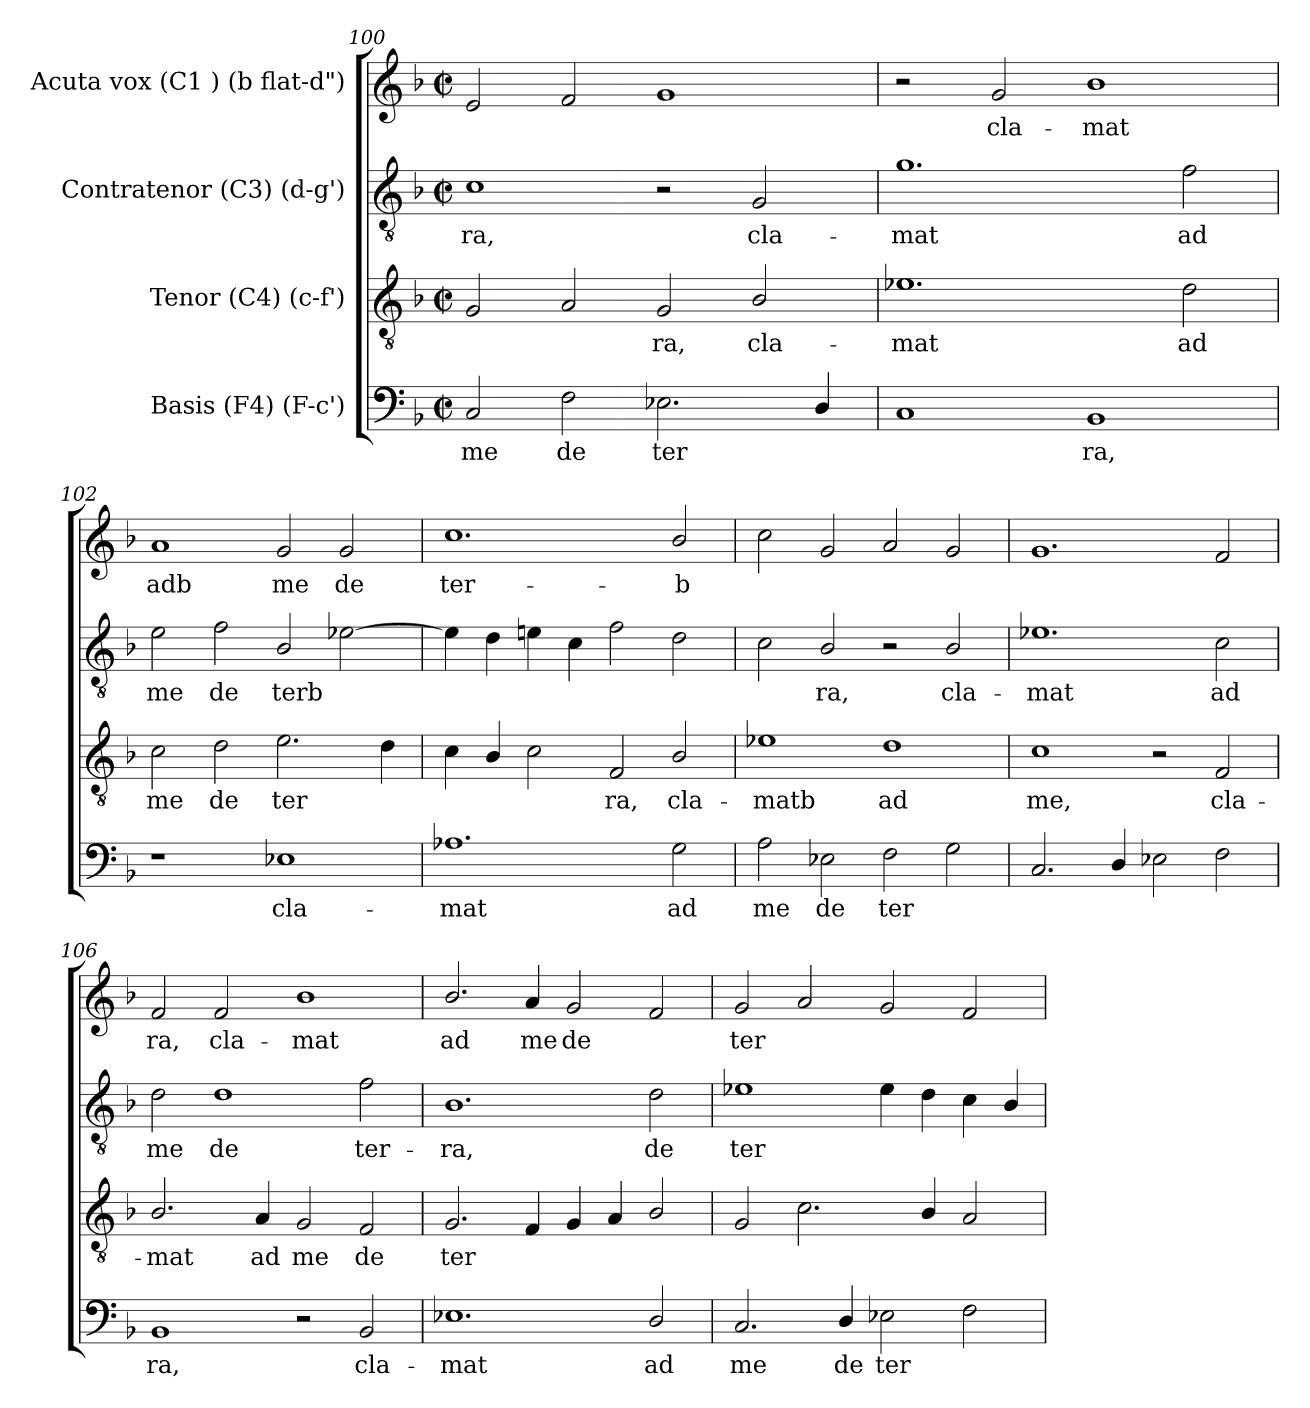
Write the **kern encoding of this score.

**kern	**text	**kern	**text	**kern	**text	**kern	**text
*part4	*part4	*part3	*part3	*part2	*part2	*part1	*part1
*staff4	*staff4	*staff3	*staff3	*staff2	*staff2	*staff1	*staff1
*I"Basis (F4)  (F-c')	*	*I"Tenor (C4)  (c-f')	*	*I"Contratenor (C3)  (d-g')	*	*I"Acuta vox (C1 )  (b flat-d")	*
*clefF4	*	*clefGv2	*	*clefGv2	*	*clefG2	*
*k[b-]	*	*k[b-]	*	*k[b-]	*	*k[b-]	*
*F:	*	*F:	*	*F:	*	*F:	*
*M2/2	*	*M2/2	*	*M2/2	*	*M2/2	*
*met(c|)	*	*met(c|)	*	*met(c|)	*	*met(c|)	*
=100	=100	=100	=100	=100	=100	=100	=100
!	!LO:LY:b:cj	!	!LO:LY:b:cj	!	!LO:LY:b:cj	!	!LO:LY:b:cj
2C/	me	2G/	--	1c	-ra,	2e/	.
!	!LO:LY:b:cj	!	!LO:LY:b:cj	!	!	!	!LO:LY:b:cj
2F\	de	2A/	--	.	.	2f/	.
!	!LO:LY:b:cj	!	!LO:LY:b:cj	!	!	!	!LO:LY:b:cj
2.E-X\	ter-	2G/	-ra,	2r	.	1g	.
!	!	!	!LO:LY:b:cj	!	!LO:LY:b:cj	!	!
.	.	2B-/	cla-	2G/	cla-	.	.
!	!LO:LY:b:cj	!	!	!	!	!	!
4D/	--	.	.	.	.	.	.
!!LO:LB:g=z
=101	=101	=101	=101	=101	=101	=101	=101
!	!LO:LY:b:cj	!	!LO:LY:b:cj	!	!LO:LY:b:cj	!	!
1C	--	1.e-X	-mat	1.g	-mat	2r	.
!	!	!	!	!	!	!	!LO:LY:b:cj
.	.	.	.	.	.	2g/	cla-
!	!LO:LY:b:cj	!	!	!	!	!	!LO:LY:b:cj
1BB-	-ra,	.	.	.	.	1b-	-mat
!	!	!	!LO:LY:b:cj	!	!LO:LY:b:cj	!	!
.	.	2d\	ad	2f\	ad	.	.
=102	=102	=102	=102	=102	=102	=102	=102
!	!	!	!LO:LY:b:cj	!	!LO:LY:b:cj	!	!LO:LY:b:cj
1r	.	2c\	me	2e\	me	1a	adb
!	!	!	!LO:LY:b:cj	!	!LO:LY:b:cj	!	!
.	.	2d\	de	2f\	de	.	.
!	!LO:LY:b:cj	!	!LO:LY:b:cj	!	!LO:LY:b:cj	!	!LO:LY:b:cj
1E-X	cla-	2.e\	ter-	2B-/	terb-	2g/	me
!	!	!	!	!	!LO:LY:b:cj	!	!LO:LY:b:cj
.	.	.	.	[>2e-X\	--	2g/	de
!	!	!	!LO:LY:b:cj	!	!	!	!
.	.	4d\	--	.	.	.	.
=103	=103	=103	=103	=103	=103	=103	=103
!	!LO:LY:b:cj	!	!LO:LY:b:cj	!	!LO:LY:b:cj	!	!LO:LY:b:cj
1.A-X	-mat	4c\	--	4e-\]	--	1.cc	ter-
!	!	!	!LO:LY:b:cj	!	!LO:LY:b:cj	!	!
.	.	4B-/	--	4d\	--	.	.
!	!	!	!LO:LY:b:cj	!	!LO:LY:b:cj	!	!
.	.	2c\	--	4e\	--	.	.
!	!	!	!	!	!LO:LY:b:cj	!	!
.	.	.	.	4c\	--	.	.
!	!	!	!LO:LY:b:cj	!	!LO:LY:b:cj	!	!
.	.	2F/	-ra,	2f\	--	.	.
!	!LO:LY:b:cj	!	!LO:LY:b:cj	!	!LO:LY:b:cj	!	!LO:LY:b:cj
2G\	ad	2B-/	cla-	2d\	--	2b-/	-b-
=104	=104	=104	=104	=104	=104	=104	=104
!	!LO:LY:b:cj	!	!LO:LY:b:cj	!	!LO:LY:b:cj	!	!LO:LY:b:cj
2A\	me	1e-X	-matb	2c\	--	2cc\	--
!	!LO:LY:b:cj	!	!	!	!LO:LY:b:cj	!	!LO:LY:b:cj
2E-X\	de	.	.	2B-/	-ra,	2g/	--
!	!LO:LY:b:cj	!	!LO:LY:b:cj	!	!	!	!LO:LY:b:cj
2F\	ter-	1d	ad	2r	.	2a/	--
!	!LO:LY:b:cj	!	!	!	!LO:LY:b:cj	!	!LO:LY:b:cj
2G\	--	.	.	2B-/	cla-	2g/	--
!!LO:PB:g=z
=105	=105	=105	=105	=105	=105	=105	=105
!	!LO:LY:b:cj	!	!LO:LY:b:cj	!	!LO:LY:b:cj	!	!LO:LY:b:cj
2.C/	--	1c	me,	1.e-X	-mat	1.g	--
!	!LO:LY:b:cj	!	!	!	!	!	!
4D/	--	.	.	.	.	.	.
!	!LO:LY:b:cj	!	!	!	!	!	!
2E-X\	--	2r	.	.	.	.	.
!	!LO:LY:b:cj	!	!LO:LY:b:cj	!	!LO:LY:b:cj	!	!LO:LY:b:cj
2F\	--	2F/	cla-	2c\	ad	2f/	--
=106	=106	=106	=106	=106	=106	=106	=106
!	!LO:LY:b:cj	!	!LO:LY:b:cj	!	!LO:LY:b:cj	!	!LO:LY:b:cj
1BB-	-ra,	2.B-/	-mat	2d\	me	2f/	-ra,
!	!	!	!	!	!LO:LY:b:cj	!	!LO:LY:b:cj
.	.	.	.	1d	de	2f/	cla-
!	!	!	!LO:LY:b:cj	!	!	!	!
.	.	4A/	ad	.	.	.	.
!	!	!	!LO:LY:b:cj	!	!	!	!LO:LY:b:cj
2r	.	2G/	me	.	.	1b-	-mat
!	!LO:LY:b:cj	!	!LO:LY:b:cj	!	!LO:LY:b:cj	!	!
2BB-/	cla-	2F/	de	2f\	ter-	.	.
=107	=107	=107	=107	=107	=107	=107	=107
!	!LO:LY:b:cj	!	!LO:LY:b:cj	!	!LO:LY:b:cj	!	!LO:LY:b:cj
1.E-X	-mat	2.G/	ter-	1.B-	-ra,	2.b-/	ad
!	!	!	!LO:LY:b:cj	!	!	!	!LO:LY:b:cj
.	.	4F/	--	.	.	4a/	me
!	!	!	!LO:LY:b:cj	!	!	!	!LO:LY:b:cj
.	.	4G/	--	.	.	2g/	de
!	!	!	!LO:LY:b:cj	!	!	!	!
.	.	4A/	--	.	.	.	.
!	!LO:LY:b:cj	!	!LO:LY:b:cj	!	!LO:LY:b:cj	!	!LO:LY:b:cj
2D/	ad	2B-/	--	2d\	de	2f/	.
=108	=108	=108	=108	=108	=108	=108	=108
!	!LO:LY:b:cj	!	!LO:LY:b:cj	!	!LO:LY:b:cj	!	!LO:LY:b:cj
2.C/	me	2G/	--	1e-X	ter-	2g/	ter-
!	!	!	!LO:LY:b:cj	!	!	!	!LO:LY:b:cj
.	.	2.c\	--	.	.	2a/	--
!	!LO:LY:b:cj	!	!	!	!	!	!
4D/	de	.	.	.	.	.	.
!	!LO:LY:b:cj	!	!	!	!LO:LY:b:cj	!	!LO:LY:b:cj
2E-X\	ter-	.	.	4e-\	--	2g/	--
!	!	!	!LO:LY:b:cj	!	!LO:LY:b:cj	!	!
.	.	4B-/	--	4d\	--	.	.
!	!LO:LY:b:cj	!	!LO:LY:b:cj	!	!LO:LY:b:cj	!	!LO:LY:b:cj
2F\	--	2A/	--	4c\	--	2f/	--
!	!	!	!	!	!LO:LY:b:cj	!	!
.	.	.	.	4B-/	--	.	.
=	=	=	=	=	=	=	=
*-	*-	*-	*-	*-	*-	*-	*-
